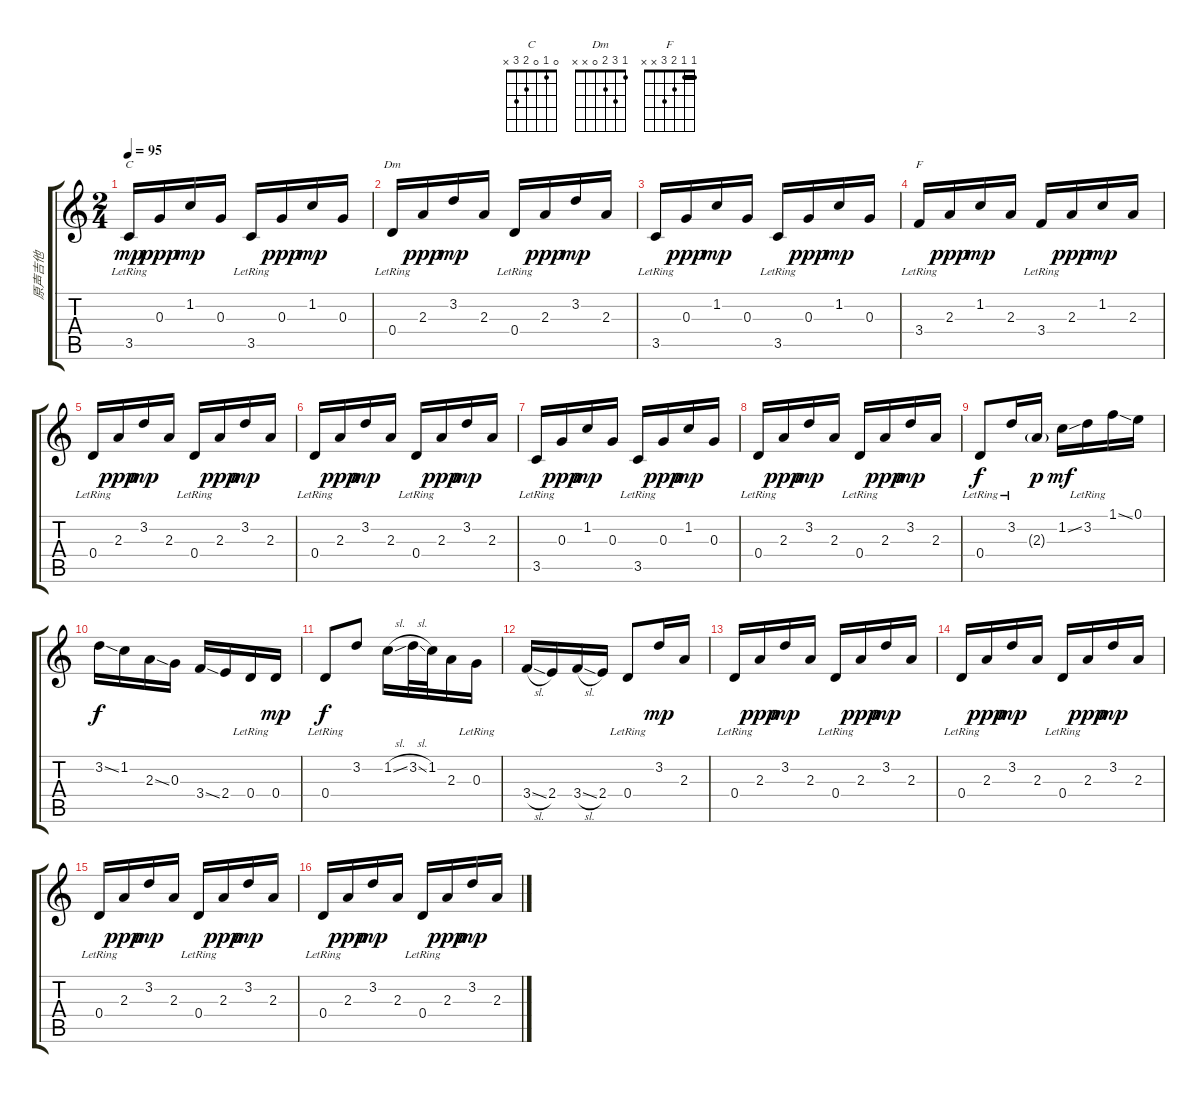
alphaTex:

\track ("原声吉他" "原声吉他") {instrument acousticguitarsteel}
\staff {score tabs}
\tuning (E4 B3 G3 D3 A2 E2) {hide}
\chord ("C" 0 1 0 2 3 x)
\chord ("Dm" 1 3 2 0 x x)
\chord ("F" 1 1 2 3 x x) {barre 1}
\ts (2 4)
\tempo 95
\clef g2
\ks c
3.5{lr}.16{ch "C" dy mp} 0.3.16{dy ppp} 1.2.16{dy mp} 0.3.16 3.5{lr}.16 0.3.16{dy ppp} 1.2.16{dy mp} 0.3.16 |
0.4{lr}.16{ch "Dm"} 2.3.16{dy ppp} 3.2.16{dy mp} 2.3.16 0.4{lr}.16 2.3.16{dy ppp} 3.2.16{dy mp} 2.3.16 |
3.5{lr}.16 0.3.16{dy ppp} 1.2.16{dy mp} 0.3.16 3.5{lr}.16 0.3.16{dy ppp} 1.2.16{dy mp} 0.3.16 |
3.4{lr}.16{ch "F"} 2.3.16{dy ppp} 1.2.16{dy mp} 2.3.16 3.4{lr}.16 2.3.16{dy ppp} 1.2.16{dy mp} 2.3.16 |
0.4{lr}.16 2.3.16{dy ppp} 3.2.16{dy mp} 2.3.16 0.4{lr}.16 2.3.16{dy ppp} 3.2.16{dy mp} 2.3.16 |
0.4{lr}.16 2.3.16{dy ppp} 3.2.16{dy mp} 2.3.16 0.4{lr}.16 2.3.16{dy ppp} 3.2.16{dy mp} 2.3.16 |
3.5{lr}.16 0.3.16{dy ppp} 1.2.16{dy mp} 0.3.16 3.5{lr}.16 0.3.16{dy ppp} 1.2.16{dy mp} 0.3.16 |
0.4{lr}.16{volume 13} 2.3.16{dy ppp} 3.2.16{dy mp} 2.3.16 0.4{lr}.16 2.3.16{dy ppp} 3.2.16{dy mp} 2.3.16 |
0.4{lr}.8{dy f} 3.2{lr}.16 2.3{g}.16{dy p} 1.2{ss}.16{dy mf} 3.2{lr}.16 1.1{ss}.16 0.1.16 |
3.2{ss}.16{dy f} 1.2.16 2.3{ss}.16 0.3.16 3.4{ss}.16 2.4.16 0.4{lr}.16 0.4.16{dy mp} |
0.4{lr}.8{dy f} 3.2.8 1.2{sl}.16 3.2{sl}.32 1.2.32 2.3.16 0.3{lr}.16 |
3.4{sl}.16{volume 6} 2.4.16 3.4{sl}.16 2.4.16 0.4{lr}.8 3.2.16{dy mp} 2.3.16 |
0.4{lr}.16 2.3.16{dy ppp} 3.2.16{dy mp} 2.3.16 0.4{lr}.16 2.3.16{dy ppp} 3.2.16{dy mp} 2.3.16 |
0.4{lr}.16 2.3.16{dy ppp} 3.2.16{dy mp} 2.3.16 0.4{lr}.16 2.3.16{dy ppp} 3.2.16{dy mp} 2.3.16 |
0.4{lr}.16 2.3.16{dy ppp} 3.2.16{dy mp} 2.3.16 0.4{lr}.16 2.3.16{dy ppp} 3.2.16{dy mp} 2.3.16 |
0.4{lr}.16 2.3.16{dy ppp} 3.2.16{dy mp} 2.3.16 0.4{lr}.16 2.3.16{dy ppp} 3.2.16{dy mp} 2.3.16
